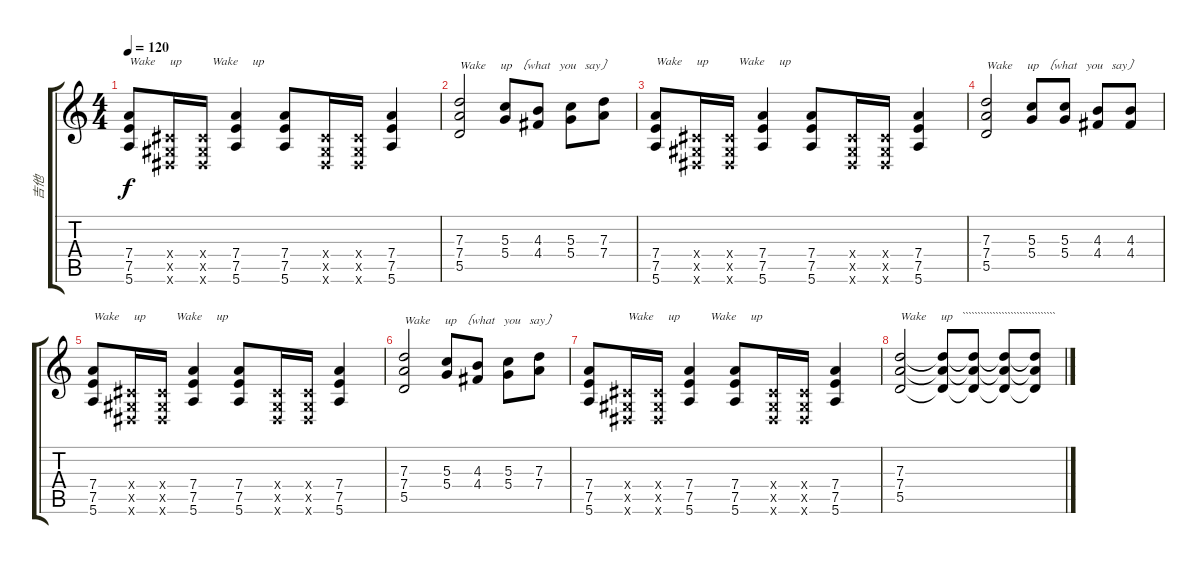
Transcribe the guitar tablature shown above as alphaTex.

\track ("吉他" "吉他") {instrument overdrivenguitar}
\staff {score tabs}
\tuning (E4 B3 G3 D3 A2 E2) {hide}
\ts (4 4)
\tempo 120
\clef g2
\ks c
(7.4 7.5 5.6).8{txt "Wake     up          Wake     up" dy f} (-1.4{x} -1.5{x} -1.6{x}).16 (-1.4{x} -1.5{x} -1.6{x}).16 (7.4 7.5 5.6).4 (7.4 7.5 5.6).8 (-1.4{x} -1.5{x} -1.6{x}).16 (-1.4{x} -1.5{x} -1.6{x}).16 (7.4 7.5 5.6).4 |
(7.3 7.4 5.5).2{txt "Wake     up 〔what   you   say〕"} (5.3 5.4).8 (4.3 4.4).8 (5.3 5.4).8 (7.3 7.4).8 |
(7.4 7.5 5.6).8{txt "Wake     up          Wake     up"} (-1.4{x} -1.5{x} -1.6{x}).16 (-1.4{x} -1.5{x} -1.6{x}).16 (7.4 7.5 5.6).4 (7.4 7.5 5.6).8 (-1.4{x} -1.5{x} -1.6{x}).16 (-1.4{x} -1.5{x} -1.6{x}).16 (7.4 7.5 5.6).4 |
(7.3 7.4 5.5).2{txt "Wake     up 〔what   you   say〕"} (5.3 5.4).8 (5.3 5.4).8 (4.3 4.4).8 (4.3 4.4).8 |
(7.4 7.5 5.6).8{txt "Wake     up          Wake     up"} (-1.4{x} -1.5{x} -1.6{x}).16 (-1.4{x} -1.5{x} -1.6{x}).16 (7.4 7.5 5.6).4 (7.4 7.5 5.6).8 (-1.4{x} -1.5{x} -1.6{x}).16 (-1.4{x} -1.5{x} -1.6{x}).16 (7.4 7.5 5.6).4 |
(7.3 7.4 5.5).2{txt "Wake     up 〔what   you   say〕"} (5.3 5.4).8 (4.3 4.4).8 (5.3 5.4).8 (7.3 7.4).8 |
(7.4 7.5 5.6).8 (-1.4{x} -1.5{x} -1.6{x}).16{txt "Wake     up          Wake     up"} (-1.4{x} -1.5{x} -1.6{x}).16 (7.4 7.5 5.6).4 (7.4 7.5 5.6).8 (-1.4{x} -1.5{x} -1.6{x}).16 (-1.4{x} -1.5{x} -1.6{x}).16 (7.4 7.5 5.6).4 |
(7.3 7.4 5.5).2{txt "Wake     up   ```````````````````````````````"} (7.3{t} 7.4{t} 5.5{t}).8 (7.3{t} 7.4{t} 5.5{t}).8 (7.3{t} 7.4{t} 5.5{t}).8 (7.3{t} 7.4{t} 5.5{t}).8
